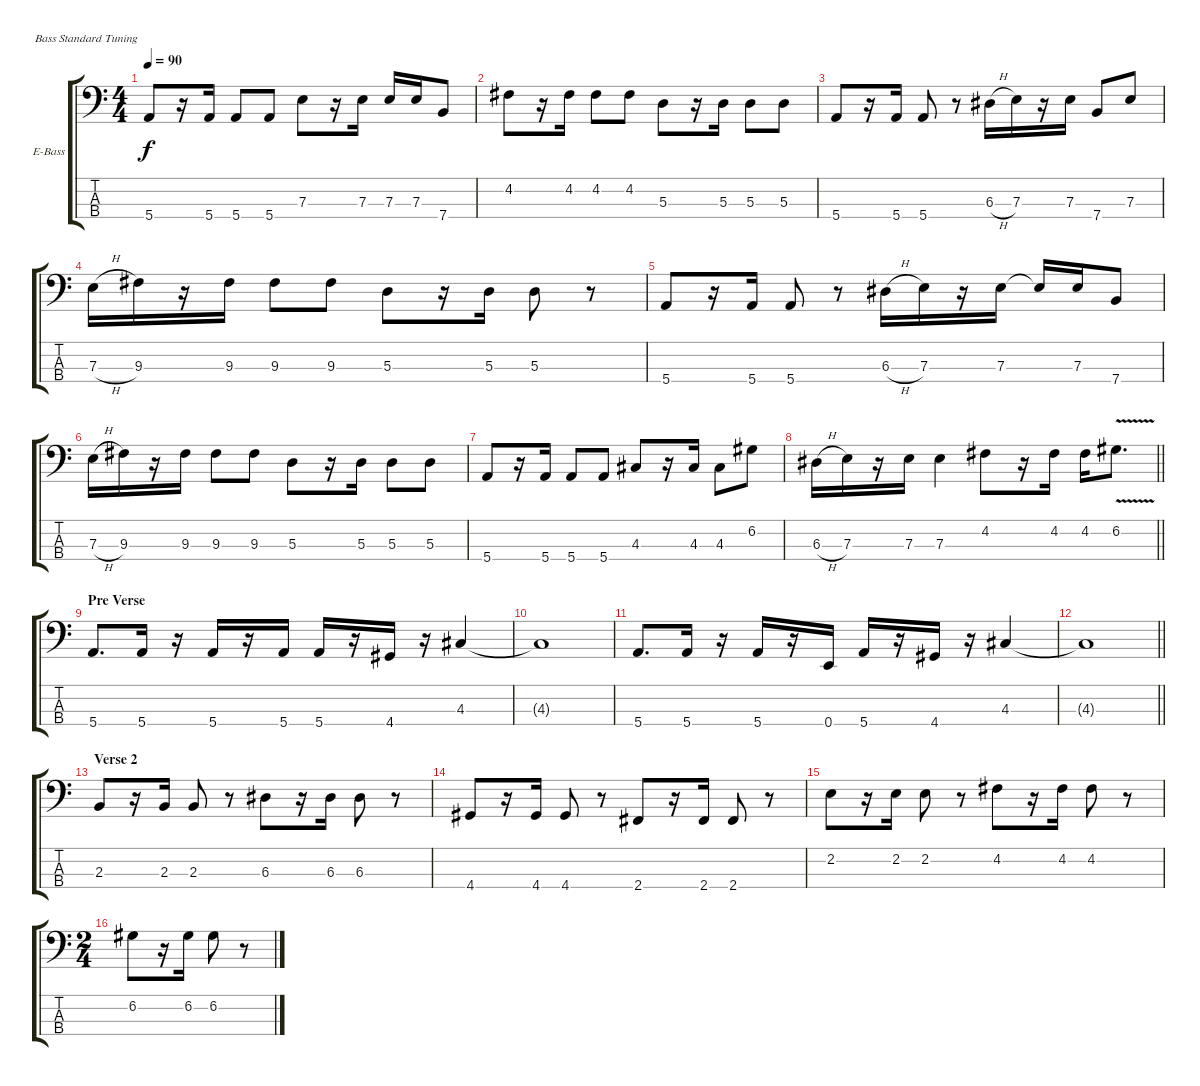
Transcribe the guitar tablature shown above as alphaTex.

\bracketExtendMode groupsimilarinstruments
\firstSystemTrackNameOrientation horizontal
\otherSystemsTrackNameOrientation horizontal
\track ("Bass" "E-Bass") {multiBarRest instrument electricbassfinger}
\staff {score tabs}
\tuning (G2 D2 A1 E1)
\ts (4 4)
\tempo 90
\clef f4
\ks c
5.4.8{dy f} r.16 5.4.16 5.4.8 5.4.8 7.3.8 r.16 7.3.16 7.3.16 7.3.16 7.4.8 |
4.2.8 r.16 4.2.16 4.2.8 4.2.8 5.3.8 r.16 5.3.16 5.3.8 5.3.8 |
5.4.8 r.16 5.4.16 5.4.8 r.8 6.3{h}.16 7.3.16 r.16 7.3.16 7.4.8 7.3.8 |
7.3{h}.16 9.3.16 r.16 9.3.16 9.3.8 9.3.8 5.3.8 r.16 5.3.16 5.3.8 r.8 |
5.4.8 r.16 5.4.16 5.4.8 r.8 6.3{h}.16 7.3.16 r.16 7.3.16 7.3{t}.16 7.3.16 7.4.8 |
7.3{h}.16 9.3.16 r.16 9.3.16 9.3.8 9.3.8 5.3.8 r.16 5.3.16 5.3.8 5.3.8 |
5.4.8 r.16 5.4.16 5.4.8 5.4.8 4.3.8 r.16 4.3.16 4.3.8 6.2.8 |
\barLineRight lightlight
6.3{h}.16 7.3.16 r.16 7.3.16 7.3.4 4.2.8 r.16 4.2.16 4.2.16 6.2{v}.8{d} |
\section ("" "Pre Verse")
5.4.8{d} 5.4.16 r.16 5.4.16 r.16 5.4.16 5.4.16 r.16 4.4.16 r.16 4.3.4 |
4.3{t}.1 |
5.4.8{d} 5.4.16 r.16 5.4.16 r.16 0.4.16 5.4.16 r.16 4.4.16 r.16 4.3.4 |
\barLineRight lightlight
4.3{t}.1 |
\section ("" "Verse 2")
2.3.8 r.16 2.3.16 2.3.8 r.8 6.3.8 r.16 6.3.16 6.3.8 r.8 |
4.4.8 r.16 4.4.16 4.4.8 r.8 2.4.8 r.16 2.4.16 2.4.8 r.8 |
2.2.8 r.16 2.2.16 2.2.8 r.8 4.2.8 r.16 4.2.16 4.2.8 r.8 |
\ts (2 4)
\beaming (8 2 2)
6.2.8 r.16 6.2.16 6.2.8 r.8
